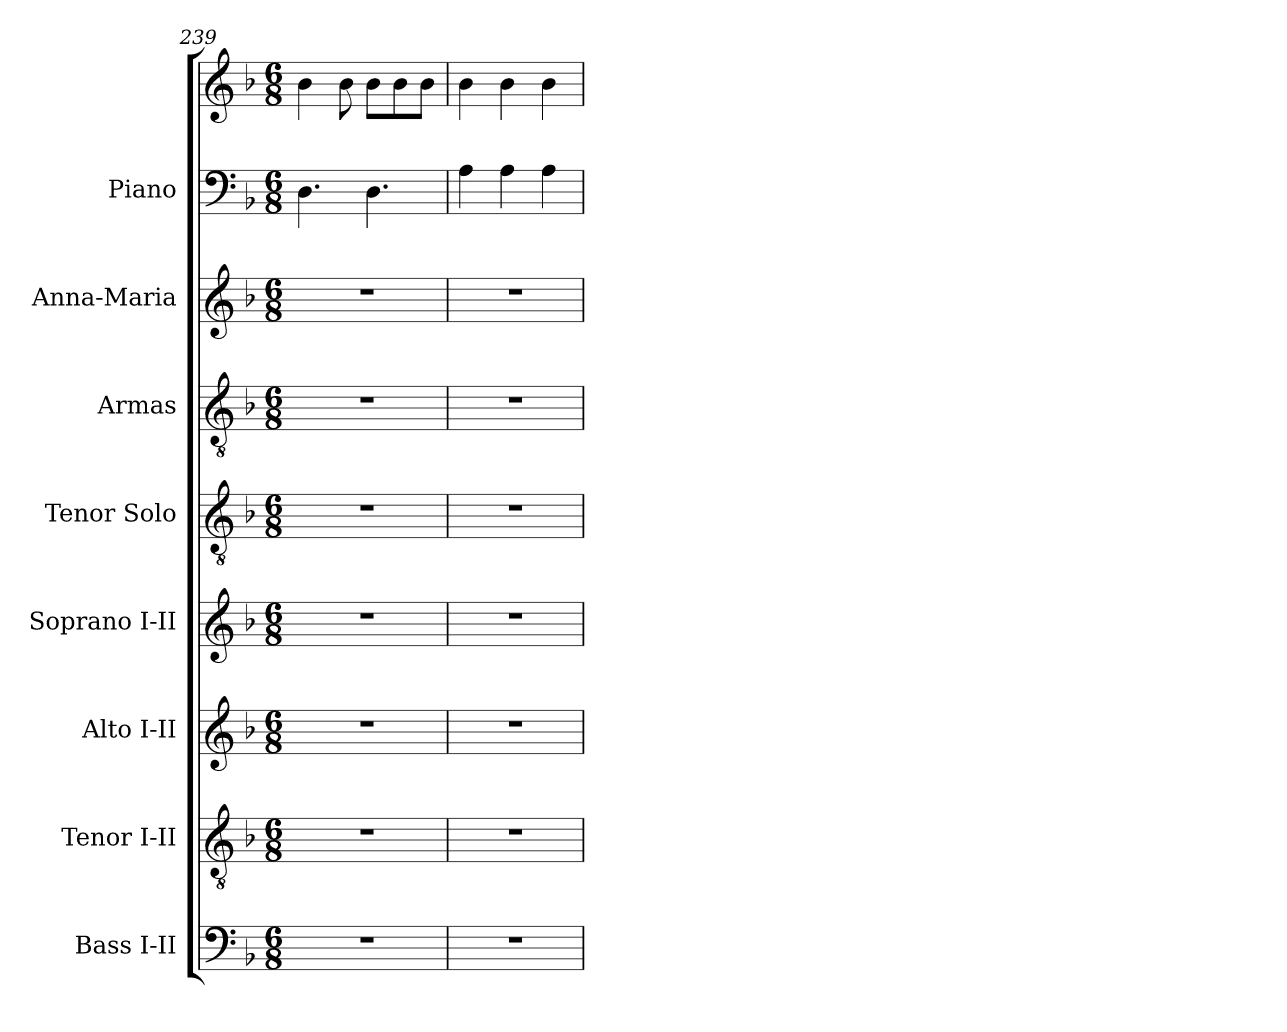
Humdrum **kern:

**kern	**kern	**kern	**kern	**kern	**kern	**kern	**kern	**kern
*part8	*part7	*part6	*part5	*part4	*part3	*part2	*part1	*part1
*staff9	*staff8	*staff7	*staff6	*staff5	*staff4	*staff3	*staff2	*staff1
*I"Bass I-II	*I"Tenor I-II	*I"Alto I-II	*I"Soprano I-II	*I"Tenor Solo	*I"Armas	*I"Anna-Maria	*I"Piano	*
*I'B.	*I'T.	*I'A.	*I'S.	*I'T. Solo	*I'Armas	*I'A-M	*I'Pno.	*
*clefF4	*clefGv2	*clefG2	*clefG2	*clefGv2	*clefGv2	*clefG2	*clefF4	*clefG2
*	*ITrd7c12	*	*	*ITrd7c12	*ITrd7c12	*	*	*
*k[b-]	*k[b-]	*k[b-]	*k[b-]	*k[b-]	*k[b-]	*k[b-]	*k[b-]	*k[b-]
*F:	*F:	*F:	*F:	*F:	*F:	*F:	*F:	*F:
*M6/8	*M6/8	*M6/8	*M6/8	*M6/8	*M6/8	*M6/8	*M6/8	*M6/8
=239	=239	=239	=239	=239	=239	=239	=239	=239
!LO:N:vis=1	!LO:N:vis=1	!LO:N:vis=1	!LO:N:vis=1	!LO:N:vis=1	!LO:N:vis=1	!LO:N:vis=1	!	!
2.r	2.r	2.r	2.r	2.r	2.r	2.r	4.Di\	4b-i\
.	.	.	.	.	.	.	.	8b-i\
.	.	.	.	.	.	.	4.Di\	8b-i\L
.	.	.	.	.	.	.	.	8b-i\
.	.	.	.	.	.	.	.	8b-i\J
=240	=240	=240	=240	=240	=240	=240	=240	=240
!LO:N:vis=1	!LO:N:vis=1	!LO:N:vis=1	!LO:N:vis=1	!LO:N:vis=1	!LO:N:vis=1	!LO:N:vis=1	!	!
2.r	2.r	2.r	2.r	2.r	2.r	2.r	4Ai\	4b-i\
.	.	.	.	.	.	.	4Ai\	4b-i\
.	.	.	.	.	.	.	4Ai\	4b-i\
=	=	=	=	=	=	=	=	=
*-	*-	*-	*-	*-	*-	*-	*-	*-
